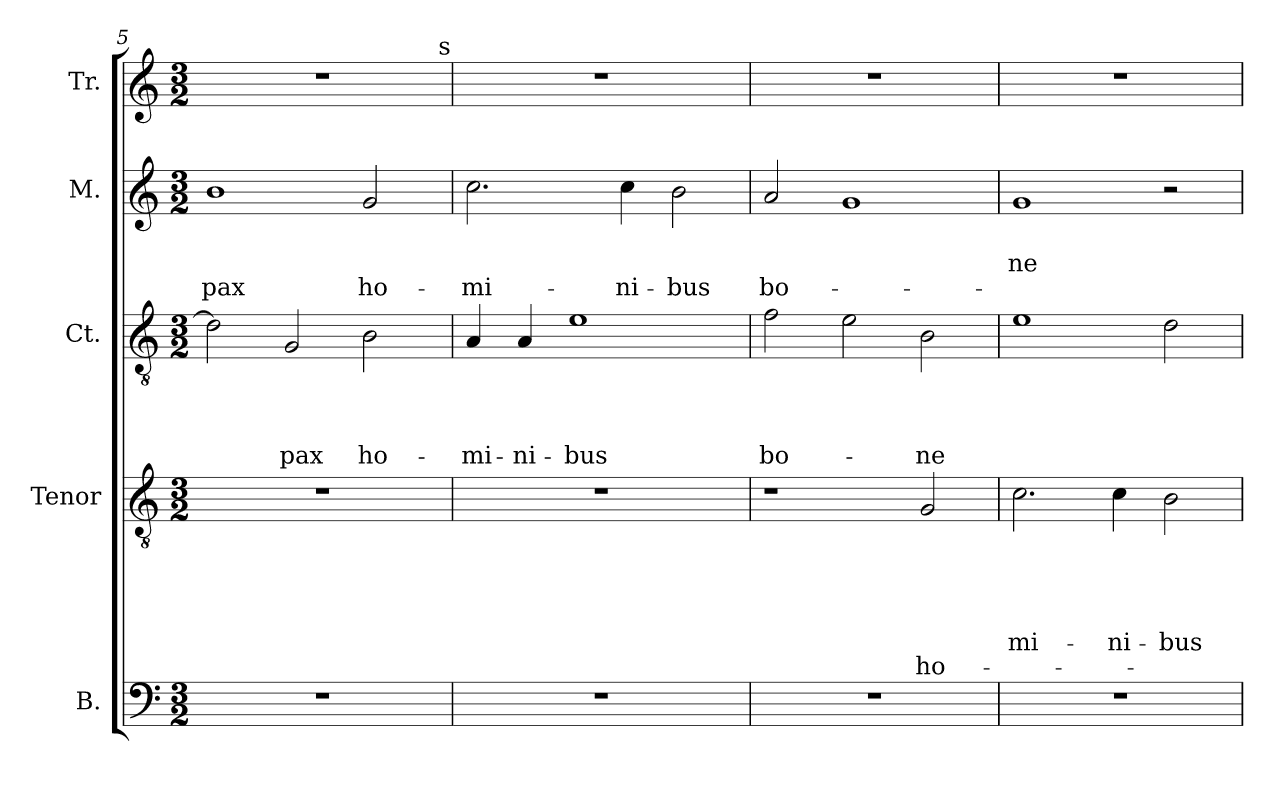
**kern	**kern	**text	**text	**text	**text	**text	**text	**kern	**text	**text	**text	**text	**kern	**text	**text	**text	**kern
*part5	*part4	*part4	*part4	*part4	*part4	*part4	*part4	*part3	*part3	*part3	*part3	*part3	*part2	*part2	*part2	*part2	*part1
*staff5	*staff4	*staff4	*staff4	*staff4	*staff4	*staff4	*staff4	*staff3	*staff3	*staff3	*staff3	*staff3	*staff2	*staff2	*staff2	*staff2	*staff1
*I"B.	*I"Tenor	*	*	*	*	*	*	*I"Ct.	*	*	*	*	*I"M.	*	*	*	*I"Tr.
*I'B.	*I'T.	*	*	*	*	*	*	*I'Ct.	*	*	*	*	*I'M.	*	*	*	*I'Tr.
*clefF4	*clefGv2	*	*	*	*	*	*	*clefGv2	*	*	*	*	*clefG2	*	*	*	*clefG2
*k[]	*k[]	*	*	*	*	*	*	*k[]	*	*	*	*	*k[]	*	*	*	*k[]
*C:	*C:	*	*	*	*	*	*	*C:	*	*	*	*	*C:	*	*	*	*C:
*M3/2	*M3/2	*	*	*	*	*	*	*M3/2	*	*	*	*	*M3/2	*	*	*	*M3/2
=5	=5	=5	=5	=5	=5	=5	=5	=5	=5	=5	=5	=5	=5	=5	=5	=5	=5
!LO:N:vis=1	!LO:N:vis=1	!	!	!	!	!	!	!	!	!	!	!	!	!	!	!LO:LY:b	!LO:N:vis=1
*	*	*	*	*	*	*	*	*	*	*	*	*	*	*	*	*	*^
1.r	1.r	.	.	.	.	.	.	2d\]	.	.	.	.	1b	.	.	pax	1.r	1ryy
!	!	!	!	!	!	!	!	!	!	!	!	!LO:LY:b	!	!	!	!	!	!
.	.	.	.	.	.	.	.	2G/	.	.	.	pax	.	.	.	.	.	.
!	!	!	!	!	!	!	!	!	!	!	!	!LO:LY:b	!	!	!	!LO:LY:b	!	!
.	.	.	.	.	.	.	.	2B\	.	.	.	ho-	2g/	.	.	ho-	.	4...ryy
!	!	!	!	!	!	!	!	!	!	!	!	!	!	!	!	!	!	!LO:TX:a:t=s
.	.	.	.	.	.	.	.	.	.	.	.	.	.	.	.	.	.	32ryy
=6	=6	=6	=6	=6	=6	=6	=6	=6	=6	=6	=6	=6	=6	=6	=6	=6	=6	=6
!LO:N:vis=1	!LO:N:vis=1	!	!	!	!	!	!	!	!	!	!	!LO:LY:b	!	!	!	!LO:LY:b	!LO:N:vis=1	!
*	*	*	*	*	*	*	*	*	*	*	*	*	*	*	*	*	*v	*v
1.r	1.r	.	.	.	.	.	.	4A/	.	.	.	-mi-	2.cc\	.	.	-mi-	1.r
!	!	!	!	!	!	!	!	!	!	!	!	!LO:LY:b	!	!	!	!	!
.	.	.	.	.	.	.	.	4A/	.	.	.	-ni-	.	.	.	.	.
!	!	!	!	!	!	!	!	!	!	!	!	!LO:LY:b:rj	!	!	!	!	!
.	.	.	.	.	.	.	.	1e	.	.	.	-bus	.	.	.	.	.
!	!	!	!	!	!	!	!	!	!	!	!	!	!	!	!	!LO:LY:b	!
.	.	.	.	.	.	.	.	.	.	.	.	.	4cc\	.	.	-ni-	.
!	!	!	!	!	!	!	!	!	!	!	!	!	!	!	!	!LO:LY:b	!
.	.	.	.	.	.	.	.	.	.	.	.	.	2b\	.	.	-bus	.
=7	=7	=7	=7	=7	=7	=7	=7	=7	=7	=7	=7	=7	=7	=7	=7	=7	=7
!LO:N:vis=1	!	!	!	!	!	!	!	!	!	!	!	!LO:LY:b	!	!	!	!LO:LY:b	!LO:N:vis=1
1.r	1r	.	.	.	.	.	.	2f\	.	.	.	bo-	2a/	.	.	bo-	1.r
.	.	.	.	.	.	.	.	2e\	.	.	.	.	1g	.	.	.	.
!	!	!	!	!	!	!	!LO:LY:b	!	!	!	!	!LO:LY:b	!	!	!	!	!
.	2G/	.	.	.	.	.	ho-	2B\	.	.	.	-ne	.	.	.	.	.
!!LO:LB:g=z
=8	=8	=8	=8	=8	=8	=8	=8	=8	=8	=8	=8	=8	=8	=8	=8	=8	=8
!LO:N:vis=1	!	!	!	!	!	!LO:LY:b	!	!	!	!	!	!	!	!	!LO:LY:b	!	!LO:N:vis=1
1.r	2.c\	.	.	.	.	-mi-	.	1e	.	.	.	.	1g	.	-ne	.	1.r
!	!	!	!	!	!	!LO:LY:b	!	!	!	!	!	!	!	!	!	!	!
.	4c\	.	.	.	.	-ni-	.	.	.	.	.	.	.	.	.	.	.
!	!	!	!	!	!	!LO:LY:b	!	!	!	!	!	!	!	!	!	!	!
.	2B\	.	.	.	.	-bus	.	2d\	.	.	.	.	2r	.	.	.	.
=	=	=	=	=	=	=	=	=	=	=	=	=	=	=	=	=	=
*-	*-	*-	*-	*-	*-	*-	*-	*-	*-	*-	*-	*-	*-	*-	*-	*-	*-
